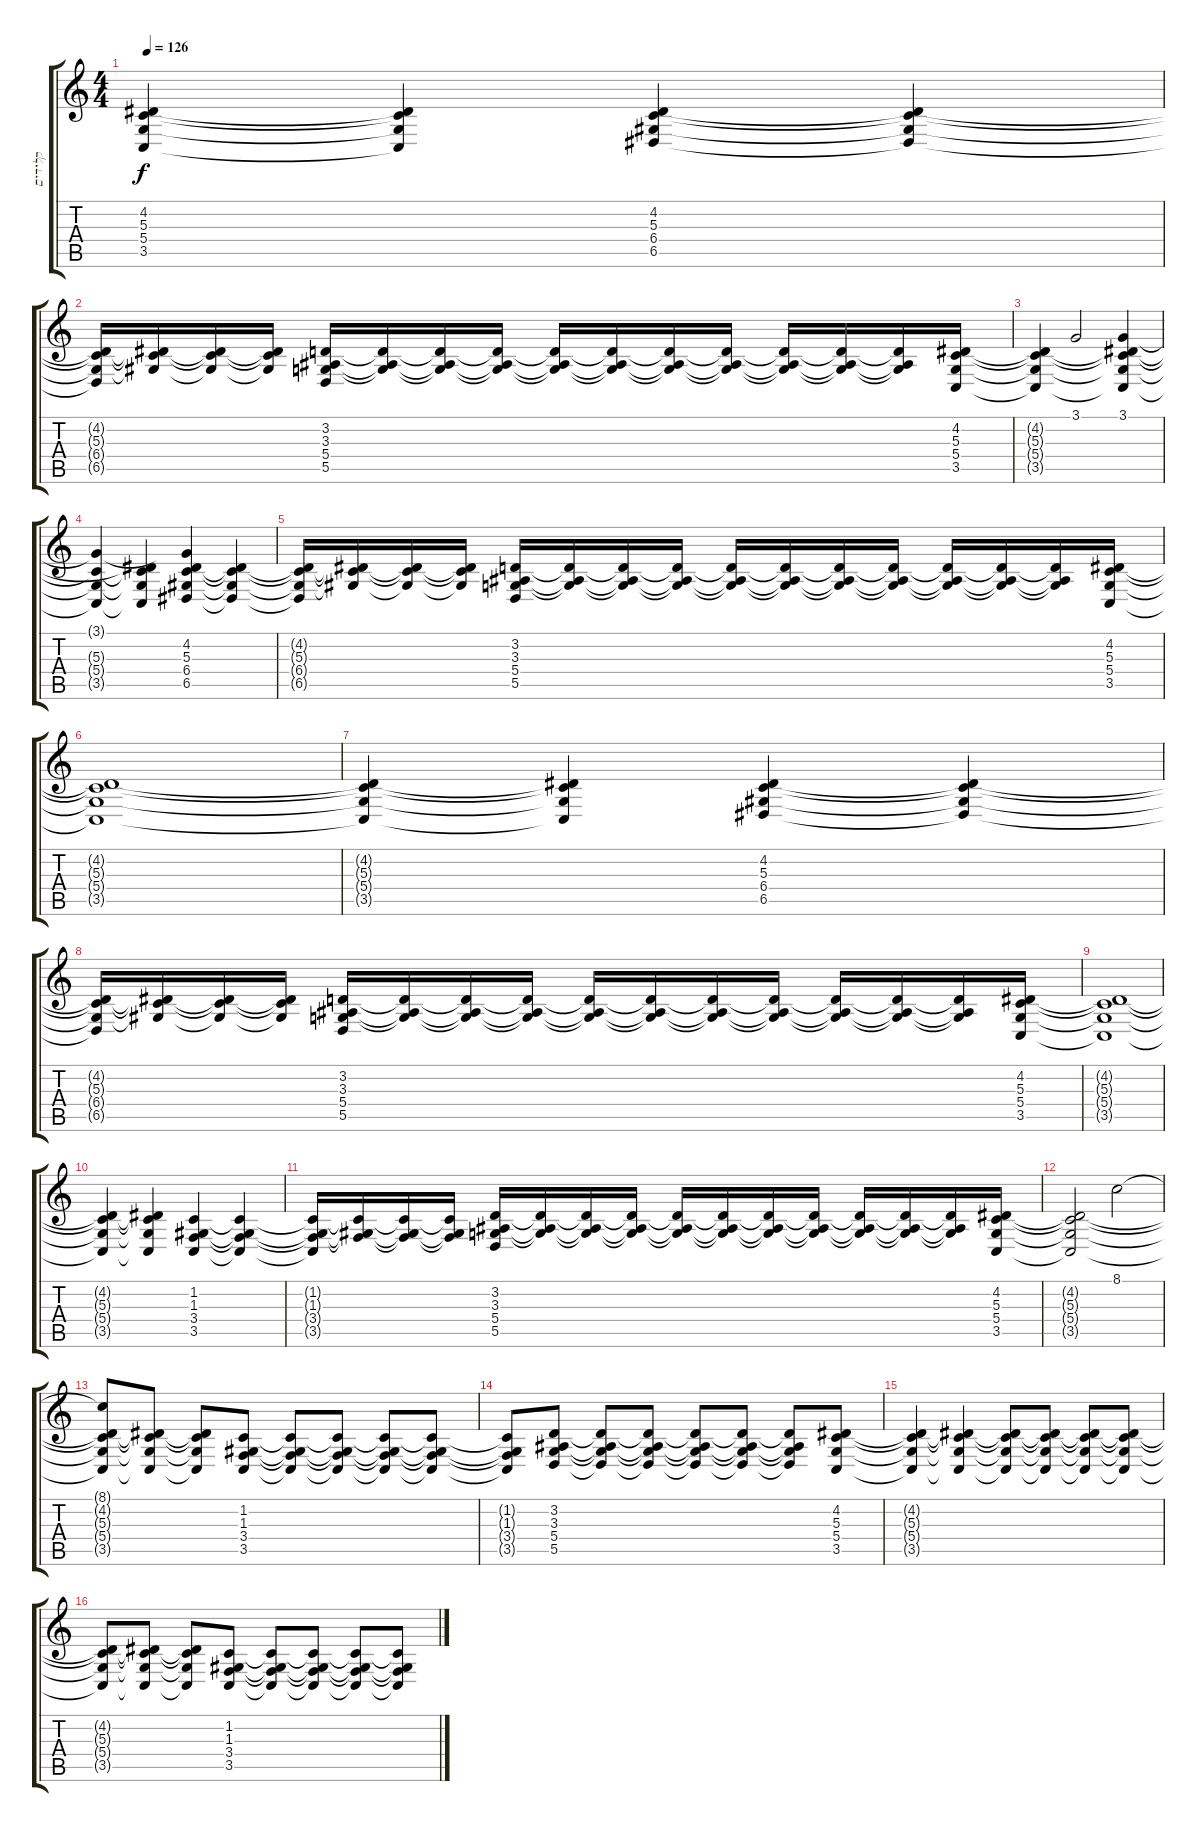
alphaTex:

\track ("קלידים" "קלידים") {instrument synthstrings1}
\staff {score tabs}
\tuning (E4 B3 G3 D3 A2 E2) {hide}
\ts (4 4)
\tempo 126
\clef g2
\ks c
(4.2{t} 5.3{t} 5.4{t} 3.5{t}).4{dy f} (4.2{t} 5.3{t} 5.4{t} 3.5{t}).4 (4.2 5.3 6.4 6.5).4{volume 11} (4.2{t} 5.3{t} 6.4{t} 6.5{t}).4 |
(4.2{t} 5.3{t} 6.4{t} 6.5{t}).16 (4.2{t} 5.3{t} 6.4{t}).16 (4.2{t} 5.3{t} 6.4{t}).16 (4.2{t} 5.3{t} 6.4{t}).16 (3.2 3.3 5.4 5.5).16 (3.2{t} 3.3{t} 5.4{t}).16 (3.2{t} 3.3{t} 5.4{t}).16 (3.2{t} 3.3{t} 5.4{t}).16 (3.2{t} 3.3{t} 5.4{t}).16 (3.2{t} 3.3{t} 5.4{t}).16 (3.2{t} 3.3{t} 5.4{t}).16 (3.2{t} 3.3{t} 5.4{t}).16 (3.2{t} 3.3{t} 5.4{t}).16 (3.2{t} 3.3{t} 5.4{t}).16 (3.2{t} 3.3{t} 5.4{t}).16 (4.2 5.3 5.4 3.5).16 |
(4.2{t} 5.3{t} 5.4{t} 3.5{t}).4 3.1.2 (3.1 4.2{t} 5.3{t} 5.4{t} 3.5{t}).4 |
(3.1{t} 5.3{t} 5.4{t} 3.5{t}).4 (4.2{t} 5.3{t} 5.4{t} 3.5{t}).4 (3.1{t} 4.2 5.3 6.4 6.5).4 (4.2{t} 5.3{t} 6.4{t} 6.5{t}).4 |
(4.2{t} 5.3{t} 6.4{t} 6.5{t}).16 (4.2{t} 5.3{t} 6.4{t}).16 (4.2{t} 5.3{t} 6.4{t}).16 (4.2{t} 5.3{t} 6.4{t}).16 (3.2 3.3 5.4 5.5).16 (3.2{t} 3.3{t} 5.4{t}).16 (3.2{t} 3.3{t} 5.4{t}).16 (3.2{t} 3.3{t} 5.4{t}).16 (3.2{t} 3.3{t} 5.4{t}).16 (3.2{t} 3.3{t} 5.4{t}).16 (3.2{t} 3.3{t} 5.4{t}).16 (3.2{t} 3.3{t} 5.4{t}).16 (3.2{t} 3.3{t} 5.4{t}).16 (3.2{t} 3.3{t} 5.4{t}).16 (3.2{t} 3.3{t} 5.4{t}).16 (4.2 5.3 5.4 3.5).16 |
(4.2{t} 5.3{t} 5.4{t} 3.5{t}).1 |
(4.2{t} 5.3{t} 5.4{t} 3.5{t}).4 (4.2{t} 5.3{t} 5.4{t} 3.5{t}).4 (4.2 5.3 6.4 6.5).4 (4.2{t} 5.3{t} 6.4{t} 6.5{t}).4 |
(4.2{t} 5.3{t} 6.4{t} 6.5{t}).16 (4.2{t} 5.3{t} 6.4{t}).16 (4.2{t} 5.3{t} 6.4{t}).16 (4.2{t} 5.3{t} 6.4{t}).16 (3.2 3.3 5.4 5.5).16 (3.2{t} 3.3{t} 5.4{t}).16 (3.2{t} 3.3{t} 5.4{t}).16 (3.2{t} 3.3{t} 5.4{t}).16 (3.2{t} 3.3{t} 5.4{t}).16 (3.2{t} 3.3{t} 5.4{t}).16 (3.2{t} 3.3{t} 5.4{t}).16 (3.2{t} 3.3{t} 5.4{t}).16 (3.2{t} 3.3{t} 5.4{t}).16 (3.2{t} 3.3{t} 5.4{t}).16 (3.2{t} 3.3{t} 5.4{t}).16 (4.2 5.3 5.4 3.5).16 |
(4.2{t} 5.3{t} 5.4{t} 3.5{t}).1 |
(4.2{t} 5.3{t} 5.4{t} 3.5{t}).4 (4.2{t} 5.3{t} 5.4{t} 3.5{t}).4 (1.2 1.3 3.4 3.5).4 (1.2{t} 1.3{t} 3.4{t} 3.5{t}).4 |
(1.2{t} 1.3{t} 3.4{t} 3.5{t}).16 (1.2{t} 1.3{t} 3.4{t}).16 (1.2{t} 1.3{t} 3.4{t}).16 (1.2{t} 1.3{t} 3.4{t}).16 (3.2 3.3 5.4 5.5).16 (3.2{t} 3.3{t} 5.4{t}).16 (3.2{t} 3.3{t} 5.4{t}).16 (3.2{t} 3.3{t} 5.4{t}).16 (3.2{t} 3.3{t} 5.4{t}).16 (3.2{t} 3.3{t} 5.4{t}).16 (3.2{t} 3.3{t} 5.4{t}).16 (3.2{t} 3.3{t} 5.4{t}).16 (3.2{t} 3.3{t} 5.4{t}).16 (3.2{t} 3.3{t} 5.4{t}).16 (3.2{t} 3.3{t} 5.4{t}).16 (4.2 5.3 5.4 3.5).16 |
(4.2{t} 5.3{t} 5.4{t} 3.5{t}).2 8.1.2 |
(8.1{t} 4.2{t} 5.3{t} 5.4{t} 3.5{t}).8 (4.2{t} 5.3{t} 5.4{t} 3.5{t}).8 (4.2{t} 5.3{t} 5.4{t} 3.5{t}).8 (1.2 1.3 3.4 3.5).8 (1.2{t} 1.3{t} 3.4{t} 3.5{t}).8 (1.2{t} 1.3{t} 3.4{t} 3.5{t}).8 (1.2{t} 1.3{t} 3.4{t} 3.5{t}).8 (1.2{t} 1.3{t} 3.4{t} 3.5{t}).8 |
(1.2{t} 1.3{t} 3.4{t} 3.5{t}).8 (3.2 3.3 5.4 5.5).8 (3.2{t} 3.3{t} 5.4{t} 5.5{t}).8 (3.2{t} 3.3{t} 5.4{t} 5.5{t}).8 (3.2{t} 3.3{t} 5.4{t} 5.5{t}).8 (3.2{t} 3.3{t} 5.4{t} 5.5{t}).8 (3.2{t} 3.3{t} 5.4{t} 5.5{t}).8 (4.2 5.3 5.4 3.5).8 |
(4.2{t} 5.3{t} 5.4{t} 3.5{t}).4 (4.2{t} 5.3{t} 5.4{t} 3.5{t}).4 (4.2{t} 5.3{t} 5.4{t} 3.5{t}).8 (4.2{t} 5.3{t} 5.4{t} 3.5{t}).8 (4.2{t} 5.3{t} 5.4{t} 3.5{t}).8 (4.2{t} 5.3{t} 5.4{t} 3.5{t}).8 |
(4.2{t} 5.3{t} 5.4{t} 3.5{t}).8 (4.2{t} 5.3{t} 5.4{t} 3.5{t}).8 (4.2{t} 5.3{t} 5.4{t} 3.5{t}).8 (1.2 1.3 3.4 3.5).8 (1.2{t} 1.3{t} 3.4{t} 3.5{t}).8 (1.2{t} 1.3{t} 3.4{t} 3.5{t}).8 (1.2{t} 1.3{t} 3.4{t} 3.5{t}).8 (1.2{t} 1.3{t} 3.4{t} 3.5{t}).8
